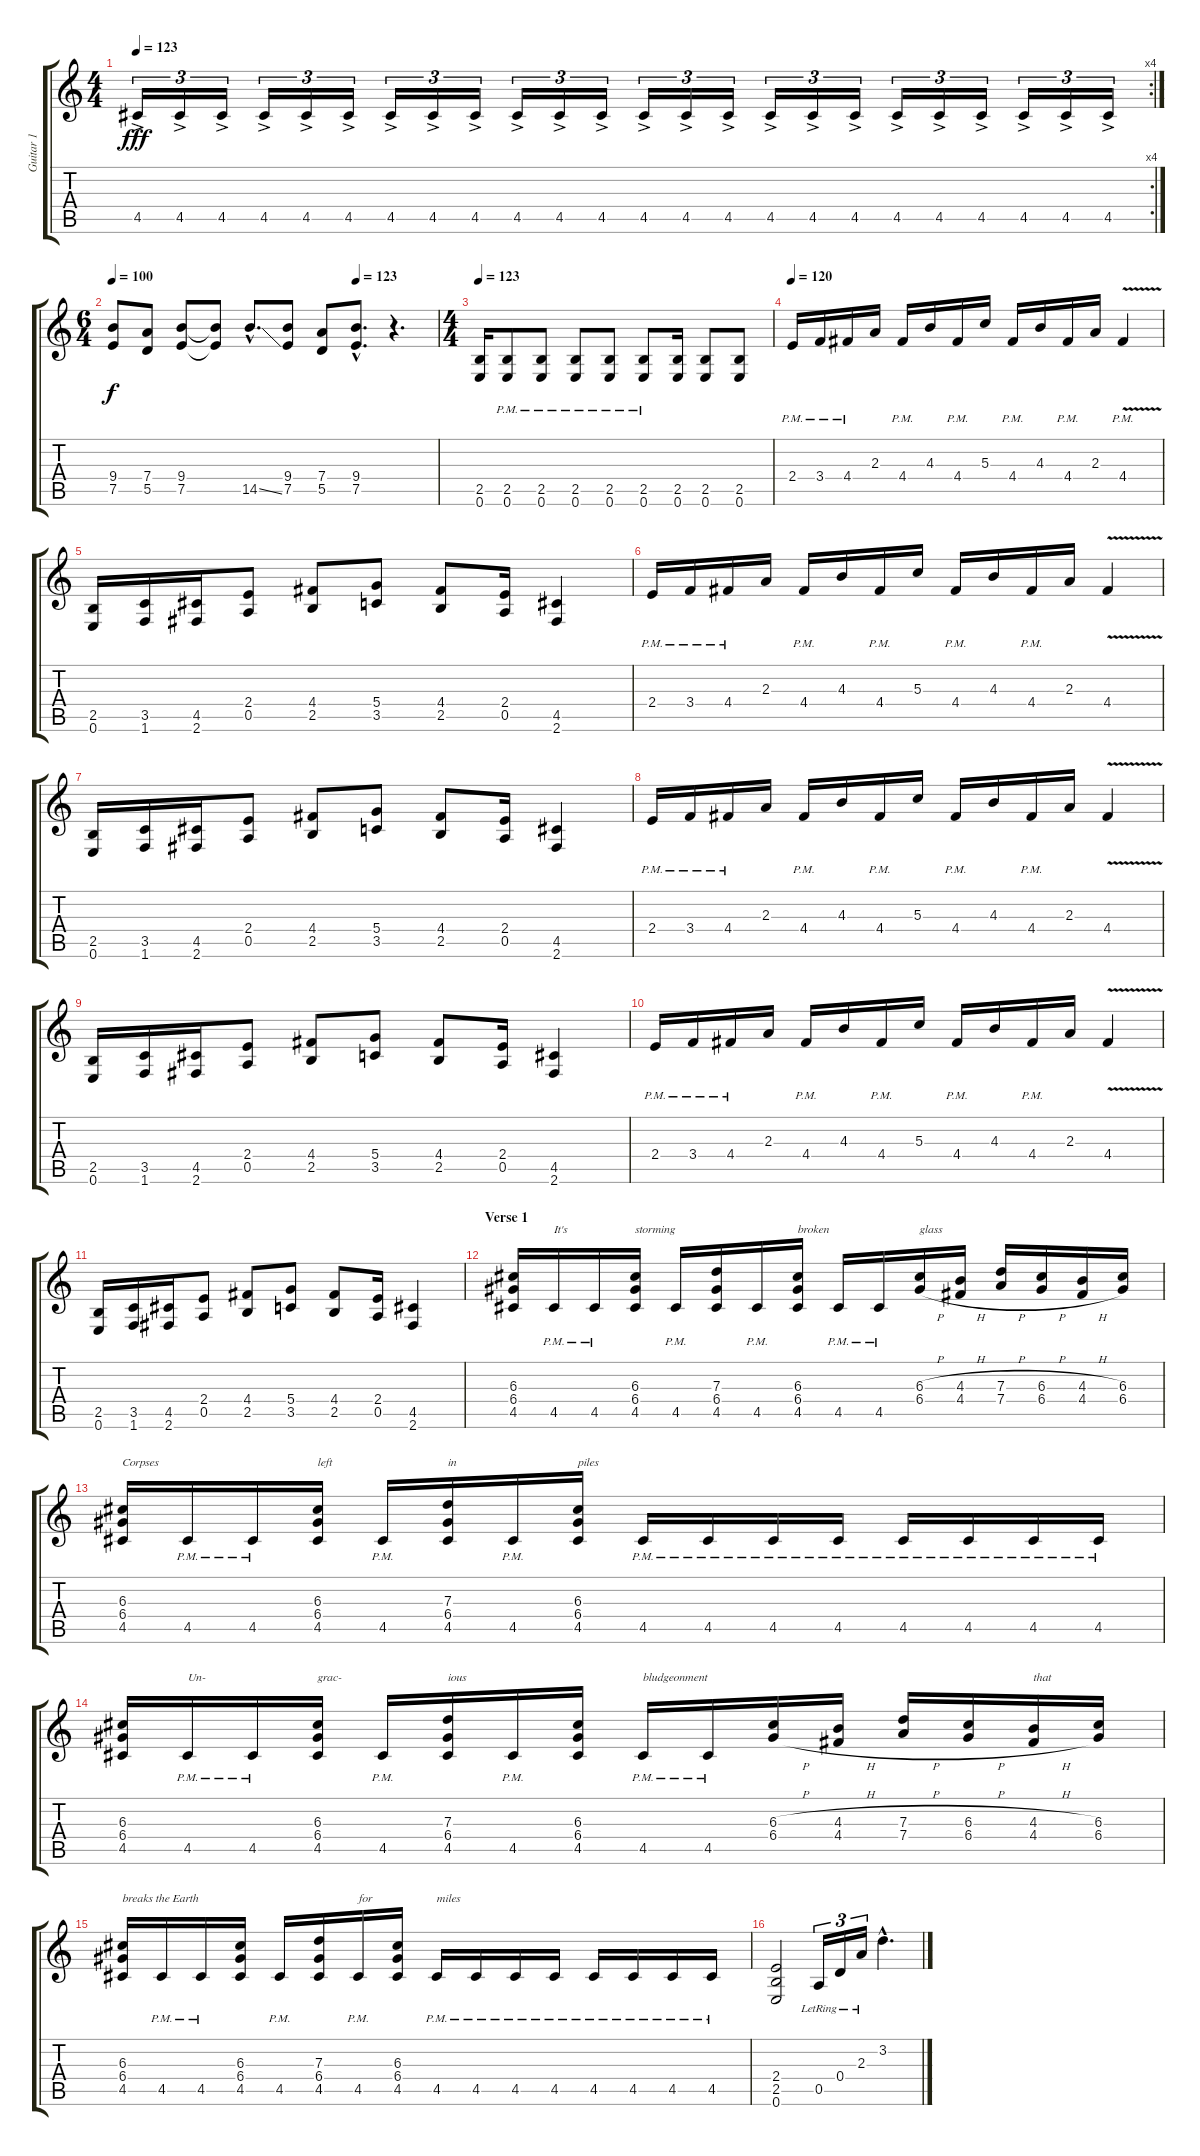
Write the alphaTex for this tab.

\track ("Guitar 1" "Guitar 1") {instrument distortionguitar}
\staff {score tabs}
\tuning (E4 B3 G3 D3 A2 E2) {hide}
\rc 4
\ts (4 4)
\tempo 123
\tempo 115
\tempo 123
\clef g2
\ks c
4.5{ac}.16{tu (3 2) dy fff instrument distortionguitar} 4.5{ac}.16{tu (3 2)} 4.5{ac}.16{tu (3 2)} 4.5{ac}.16{tu (3 2)} 4.5{ac}.16{tu (3 2)} 4.5{ac}.16{tu (3 2)} 4.5{ac}.16{tu (3 2)} 4.5{ac}.16{tu (3 2)} 4.5{ac}.16{tu (3 2)} 4.5{ac}.16{tu (3 2)} 4.5{ac}.16{tu (3 2)} 4.5{ac}.16{tu (3 2)} 4.5{ac}.16{tu (3 2)} 4.5{ac}.16{tu (3 2)} 4.5{ac}.16{tu (3 2)} 4.5{ac}.16{tu (3 2)} 4.5{ac}.16{tu (3 2)} 4.5{ac}.16{tu (3 2)} 4.5{ac}.16{tu (3 2)} 4.5{ac}.16{tu (3 2)} 4.5{ac}.16{tu (3 2)} 4.5{ac}.16{tu (3 2)} 4.5{ac}.16{tu (3 2)} 4.5{ac}.16{tu (3 2)} |
\ts (6 4)
\tempo 100
\tempo (123 0.75)
(9.4 7.5).8{dy f} (7.4 5.5).8 (9.4 7.5).8 (9.4{t} 7.5{t}).8 14.5{ss hac}.8{d} (9.4 7.5).8 (7.4 5.5).8 (9.4{hac} 7.5{hac}).8{d} r.4{d} |
\ts (4 4)
\tempo 123
(2.5 0.6).16 (2.5{pm} 0.6{pm}).8 (2.5{pm} 0.6{pm}).8 (2.5{pm} 0.6{pm}).8 (2.5{pm} 0.6{pm}).8 (2.5{pm} 0.6{pm}).8 (2.5 0.6).16 (2.5 0.6).8 (2.5 0.6).8 |
\tempo 120
2.4{pm}.16 3.4{pm}.16 4.4{pm}.16 2.3.16 4.4{pm}.16 4.3.16 4.4{pm}.16 5.3.16 4.4{pm}.16 4.3.16 4.4{pm}.16 2.3.16 4.4{v pm}.4 |
(2.5 0.6).16 (3.5 1.6).16 (4.5 2.6).16 (2.4 0.5).8 (4.4 2.5).8 (5.4 3.5).8 (4.4 2.5).8 (2.4 0.5).16 (4.5 2.6).4 |
2.4{pm}.16 3.4{pm}.16 4.4{pm}.16 2.3.16 4.4{pm}.16 4.3.16 4.4{pm}.16 5.3.16 4.4{pm}.16 4.3.16 4.4{pm}.16 2.3.16 4.4{v}.4 |
(2.5 0.6).16 (3.5 1.6).16 (4.5 2.6).16 (2.4 0.5).8 (4.4 2.5).8 (5.4 3.5).8 (4.4 2.5).8 (2.4 0.5).16 (4.5 2.6).4 |
2.4{pm}.16 3.4{pm}.16 4.4{pm}.16 2.3.16 4.4{pm}.16 4.3.16 4.4{pm}.16 5.3.16 4.4{pm}.16 4.3.16 4.4{pm}.16 2.3.16 4.4{v}.4 |
(2.5 0.6).16 (3.5 1.6).16 (4.5 2.6).16 (2.4 0.5).8 (4.4 2.5).8 (5.4 3.5).8 (4.4 2.5).8 (2.4 0.5).16 (4.5 2.6).4 |
2.4{pm}.16 3.4{pm}.16 4.4{pm}.16 2.3.16 4.4{pm}.16 4.3.16 4.4{pm}.16 5.3.16 4.4{pm}.16 4.3.16 4.4{pm}.16 2.3.16 4.4{v}.4 |
(2.5 0.6).16 (3.5 1.6).16 (4.5 2.6).16 (2.4 0.5).8 (4.4 2.5).8 (5.4 3.5).8 (4.4 2.5).8 (2.4 0.5).16 (4.5 2.6).4 |
\section ("" "Verse 1")
(6.3 6.4 4.5).16 4.5{pm}.16{txt "It's "} 4.5{pm}.16 (6.3 6.4 4.5).16{txt "storming"} 4.5{pm}.16 (7.3 6.4 4.5).16 4.5{pm}.16 (6.3 6.4 4.5).16{txt "broken "} 4.5{pm}.16 4.5{pm}.16 (6.3{h} 6.4{h}).16{txt "glass"} (4.3{h} 4.4{h}).16 (7.3{h} 7.4{h}).16 (6.3{h} 6.4{h}).16 (4.3{h} 4.4{h}).16 (6.3 6.4).16 |
(6.3 6.4 4.5).16{txt "Corpses"} 4.5{pm}.16 4.5{pm}.16 (6.3 6.4 4.5).16{txt "left"} 4.5{pm}.16 (7.3 6.4 4.5).16{txt "in"} 4.5{pm}.16 (6.3 6.4 4.5).16{txt "piles"} 4.5{pm}.16 4.5{pm}.16 4.5{pm}.16 4.5{pm}.16 4.5{pm}.16 4.5{pm}.16 4.5{pm}.16 4.5{pm}.16 |
(6.3 6.4 4.5).16 4.5{pm}.16{txt "Un-"} 4.5{pm}.16 (6.3 6.4 4.5).16{txt "grac-"} 4.5{pm}.16 (7.3 6.4 4.5).16{txt "ious"} 4.5{pm}.16 (6.3 6.4 4.5).16 4.5{pm}.16{txt "bludgeonment"} 4.5{pm}.16 (6.3{h} 6.4{h}).16 (4.3{h} 4.4{h}).16 (7.3{h} 7.4{h}).16 (6.3{h} 6.4{h}).16 (4.3{h} 4.4{h}).16{txt "that"} (6.3 6.4).16 |
(6.3 6.4 4.5).16{txt "breaks the Earth"} 4.5{pm}.16 4.5{pm}.16 (6.3 6.4 4.5).16 4.5{pm}.16 (7.3 6.4 4.5).16 4.5{pm}.16{txt "for"} (6.3 6.4 4.5).16 4.5{pm}.16{txt "miles"} 4.5{pm}.16 4.5{pm}.16 4.5{pm}.16 4.5{pm}.16 4.5{pm}.16 4.5{pm}.16 4.5{pm}.16 |
(2.4 2.5 0.6).2 0.5{lr}.16{tu (3 2)} 0.4{lr}.16{tu (3 2)} 2.3{lr}.16{tu (3 2)} 3.2{hac}.4{d}
